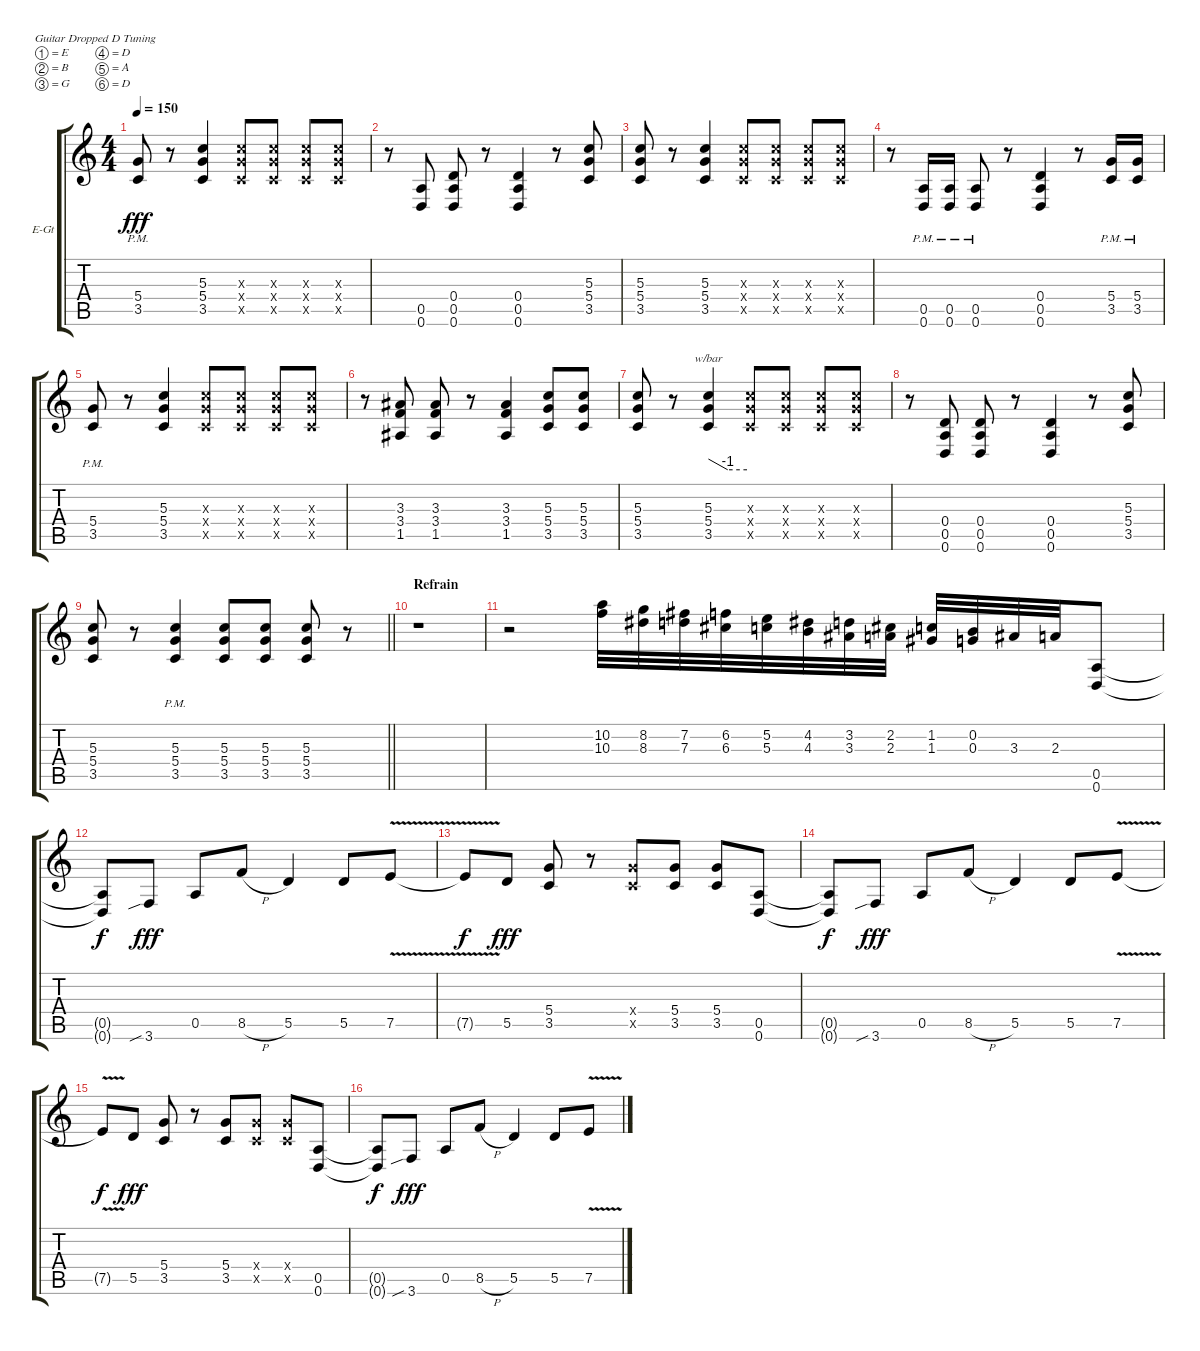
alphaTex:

\bracketExtendMode groupsimilarinstruments
\firstSystemTrackNameOrientation horizontal
\otherSystemsTrackNameOrientation horizontal
\track ("Guitar #1" "E-Gt") {instrument overdrivenguitar}
\staff {score tabs}
\tuning (E4 B3 G3 D3 A2 D2)
\ts (4 4)
\tempo 150
\clef g2
\ks c
(5.4{pm} 3.5{pm}).8{dy fff} r.8 (5.3 5.4 3.5).4 (5.3{x} 5.4{x} 3.5{x}).8 (5.3{x} 5.4{x} 3.5{x}).8 (5.3{x} 5.4{x} 3.5{x}).8 (5.3{x} 5.4{x} 3.5{x}).8 |
r.8 (0.5 0.6).8 (0.4 0.5 0.6).8 r.8 (0.4 0.5 0.6).4 r.8 (5.3 5.4 3.5).8 |
(5.3 5.4 3.5).8 r.8 (5.3 5.4 3.5).4 (5.3{x} 5.4{x} 3.5{x}).8 (5.3{x} 5.4{x} 3.5{x}).8 (5.3{x} 5.4{x} 3.5{x}).8 (5.3{x} 5.4{x} 3.5{x}).8 |
r.8 (0.5{pm} 0.6{pm}).16 (0.5{pm} 0.6{pm}).16 (0.5{pm} 0.6{pm}).8 r.8 (0.4 0.5 0.6).4 r.8 (5.4{pm} 3.5{pm}).16 (5.4{pm} 3.5{pm}).16 |
(5.4{pm} 3.5{pm}).8 r.8 (5.3 5.4 3.5).4 (5.3{x} 5.4{x} 3.5{x}).8 (5.3{x} 5.4{x} 3.5{x}).8 (5.3{x} 5.4{x} 3.5{x}).8 (5.3{x} 5.4{x} 3.5{x}).8 |
r.8 (3.3 3.4 1.5).8 (3.3 3.4 1.5).8 r.8 (3.3 3.4 1.5).4 (5.3 5.4 3.5).8 (5.3 5.4 3.5).8 |
(5.3 5.4 3.5).8 r.8 (5.3 5.4 3.5).4{tbe (custom default 0 0 30 -4 60 -4)} (5.3{x} 5.4{x} 3.5{x}).8 (5.3{x} 5.4{x} 3.5{x}).8 (5.3{x} 5.4{x} 3.5{x}).8 (5.3{x} 5.4{x} 3.5{x}).8 |
r.8 (0.4 0.5 0.6).8 (0.4 0.5 0.6).8 r.8 (0.4 0.5 0.6).4 r.8 (5.3 5.4 3.5).8 |
\barLineRight lightlight
(5.3 5.4 3.5).8 r.8 (5.3{pm} 5.4{pm} 3.5{pm}).4 (5.3 5.4 3.5).8 (5.3 5.4 3.5).8 (5.3 5.4 3.5).8 r.8 |
\section ("" "Refrain")
r.1 |
r.2 (10.2 10.3).32 (8.2 8.3).32 (7.2 7.3).32 (6.2 6.3).32 (5.2 5.3).32 (4.2 4.3).32 (3.2 3.3).32 (2.2 2.3).32 (1.2 1.3).32 (0.2 0.3).32 3.3.32 2.3.32 (0.5 0.6).8 |
(0.5{t} 0.6{t}).8{dy f} 3.6{sib}.8{dy fff} 0.5.8 8.5{h}.8 5.5.4 5.5.8 7.5{v}.8 |
7.5{v t}.8{dy f} 5.5.8{dy fff} (5.4 3.5).8 r.8 (5.4{x} 3.5{x}).8 (5.4 3.5).8 (5.4 3.5).8 (0.5 0.6).8 |
(0.5{t} 0.6{t}).8{dy f} 3.6{sib}.8{dy fff} 0.5.8 8.5{h}.8 5.5.4 5.5.8 7.5{v}.8 |
7.5{v t}.8{dy f} 5.5.8{dy fff} (5.4 3.5).8 r.8 (5.4 3.5).8 (5.4{x} 3.5{x}).8 (5.4{x} 3.5{x}).8 (0.5 0.6).8 |
(0.5{t} 0.6{t}).8{dy f} 3.6{sib}.8{dy fff} 0.5.8 8.5{h}.8 5.5.4 5.5.8 7.5{v}.8
